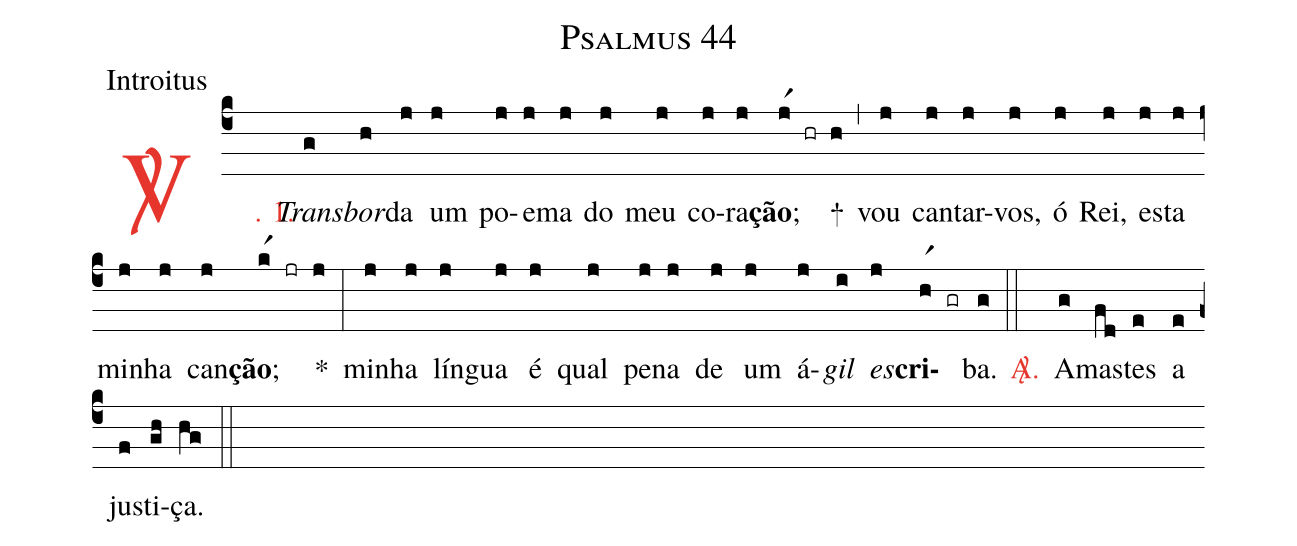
name: Psalmus 44;
office-part: Introitus;
mode: 8;
mode-differentia: G;
mode: 8;
mode-differentia: G;
%%
(c4)

<c><sp>V/</sp>. 1.</c>() <i>Trans</i>(g)<i>bor</i>(h)da(j) um(j) po(j)e(j)ma(j) do(j) meu(j) co(j)ra(j)<b>ção</b>;(jr1 hr h) +(,) vou(j) can(j)tar-(j)vos,(j) ó(j) Rei,(j) es(j)ta(j) mi(j)nha(j) can(j)<b>ção</b>;(kr1 jr j) *(:) mi(j)nha(j) lín(j)gua(j) é(j) qual(j) pe(j)na(j) de(j) um(j) á(j)<i>gil</i>(i) <i>es</i>(j)<b>cri</b>(hr1 gr)ba.(g)

(::)

<nlba><c><sp>A/</sp>.</c>() A</nlba>(g)mas(fd)tes(e) a(e) jus(f)ti(gh)ça.(hg)

(::)
